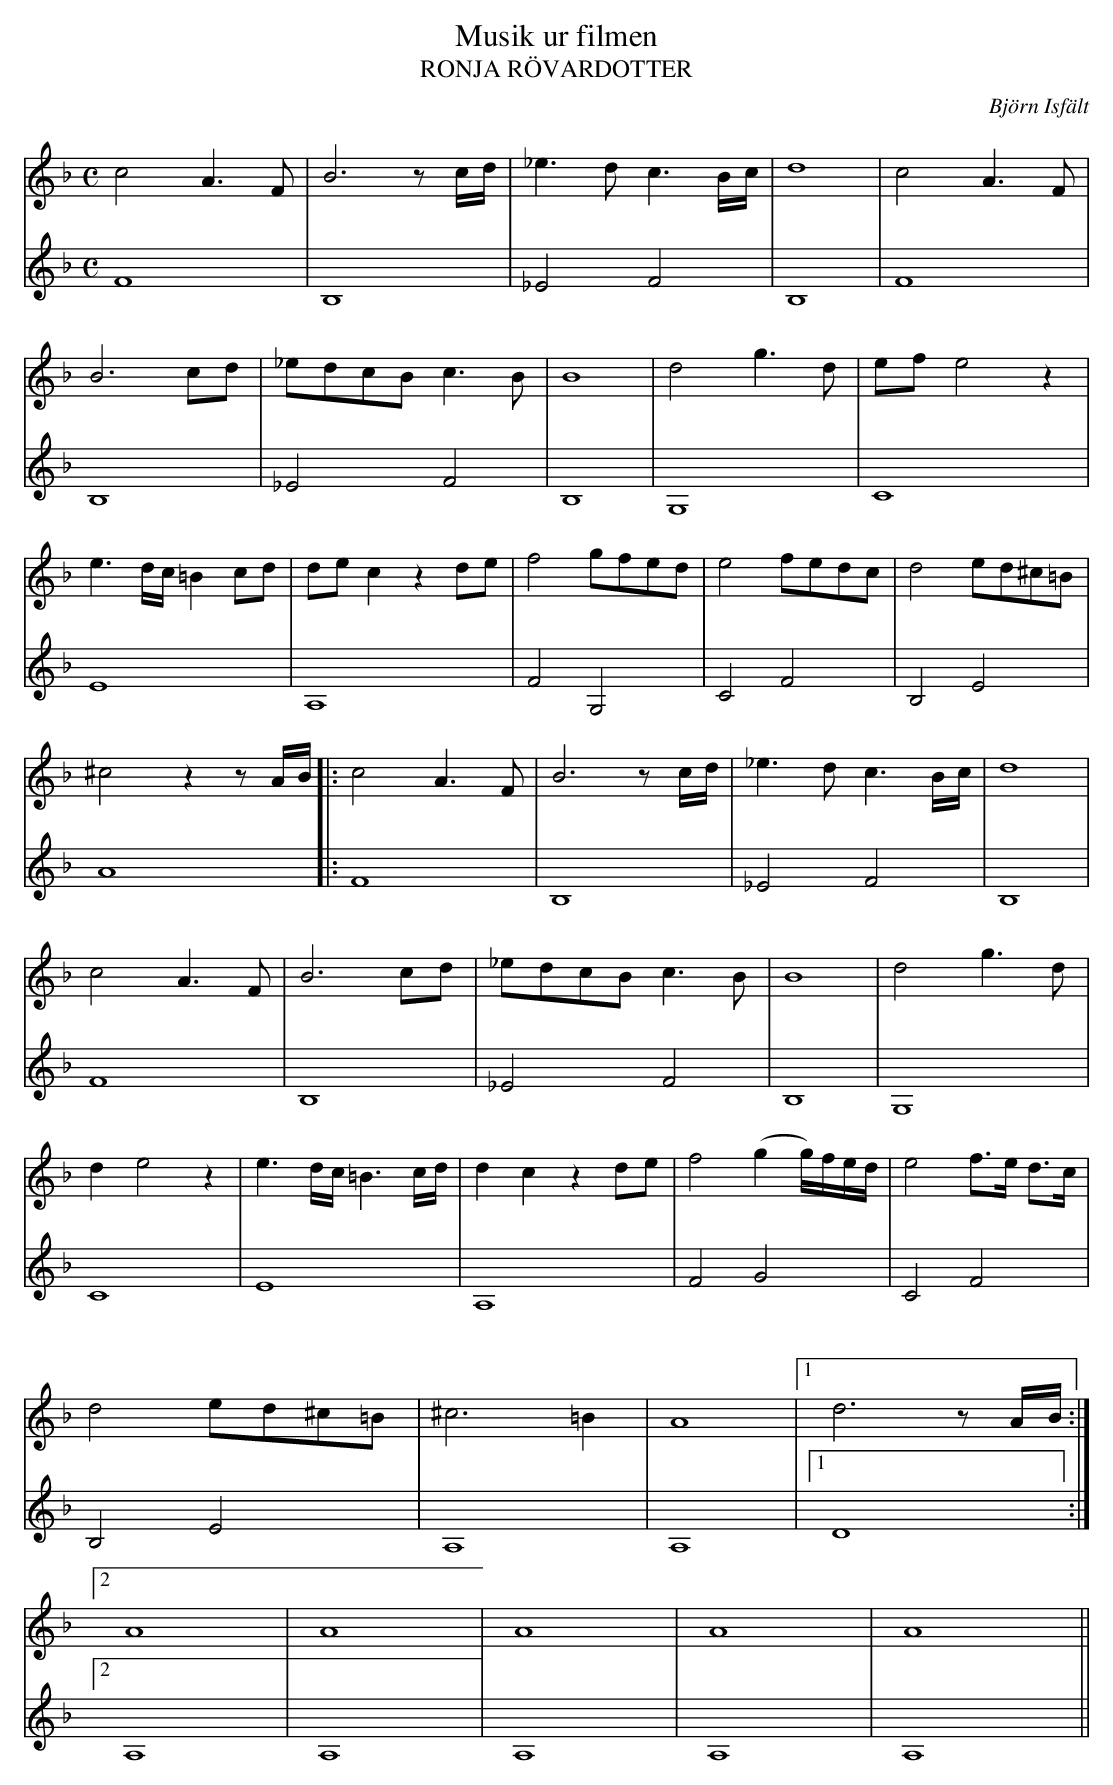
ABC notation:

X:1
T: Musik ur filmen
T: RONJA RÖVARDOTTER
O: Björn Isfält
M: C
L: 1/8
K: F
V: 1
c4A2>F2 | B6zc/d/ | _e2>d2 c3B/c/ | d8 | c4A3F |
B6cd | _edcBc2>B2 | B8 | d4g2>d2 | efe4z2 |
e3d/c/=B2cd | dec2z2de | f4gfed | e4fedc | d4ed^c=B |
^c4z2zA/B/ |: c4A2>F2 | B6zc/d/ | _e2>d2c3B/c/ | d8 |
c4A3F | B6cd | _edcB c2>B2 | B8 | d4g2>d2 |
d2e4z2 | e3d/c/=B3c/d/ | d2c2z2de | f4(g2g/)f/e/d/ | e4 f>e d>c |
d4ed^c=B | ^c6=B2 | A8 |1 d6zA/B/ :|2
A8 |  A8 | A8 | A8 | A8 ||
V: 2
F8 | B,8 | _E4F4 | B,8 | F8 |
B,8 | _E4F4 | B,8 | G,8 | C8 |
E8 | A,8 | F4G,4 | C4F4 | B,4E4 |
A8 |: F8 | B,8 | _E4F4 | B,8 |
F8 | B,8 | _E4F4 | B,8 | G,8 |
C8 | E8 | A,8 | F4G4 | C4F4 |
B,4E4 | A,8 | A,8 |1 D8 :|2
A,8 | A,8 | A,8 | A,8 | A,8 ||
